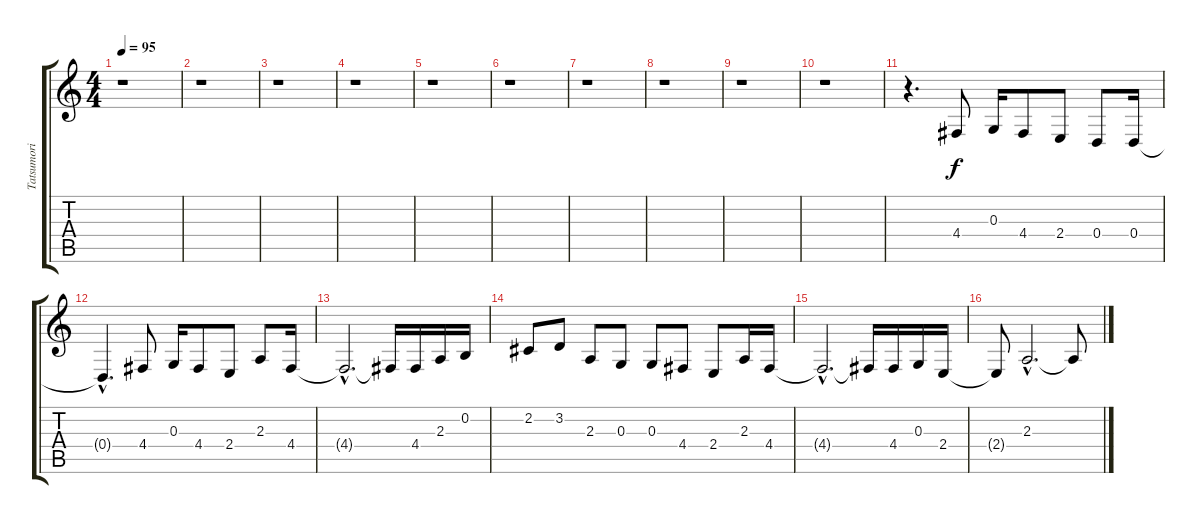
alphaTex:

\track ("Tatsumori" "Tatsumori") {instrument violin}
\staff {score tabs}
\tuning (E4 B3 G3 D3 A2 E2) {hide}
\ts (4 4)
\tempo 95
\clef g2
\ks c
r.1{dy f instrument violin} |
r.1 |
r.1 |
r.1 |
r.1 |
r.1 |
r.1 |
r.1 |
r.1 |
r.1 |
r.4{d} 4.4.8 0.3.16 4.4.8 2.4.8 0.4.8 0.4.16 |
0.4{hac t}.4{d} 4.4.8 0.3.16 4.4.8 2.4.8 2.3.8 4.4.16 |
4.4{hac t}.2{d} 4.4{t}.16 4.4.16 2.3.16 0.2.16 |
2.2.8 3.2.8 2.3.8 0.3.8 0.3.8 4.4.8 2.4.8 2.3.16 4.4.16 |
4.4{hac t}.2{d} 4.4{t}.16 4.4.16 0.3.16 2.4.16 |
2.4{t}.8 2.3{hac}.2{d} 2.3{t}.8
